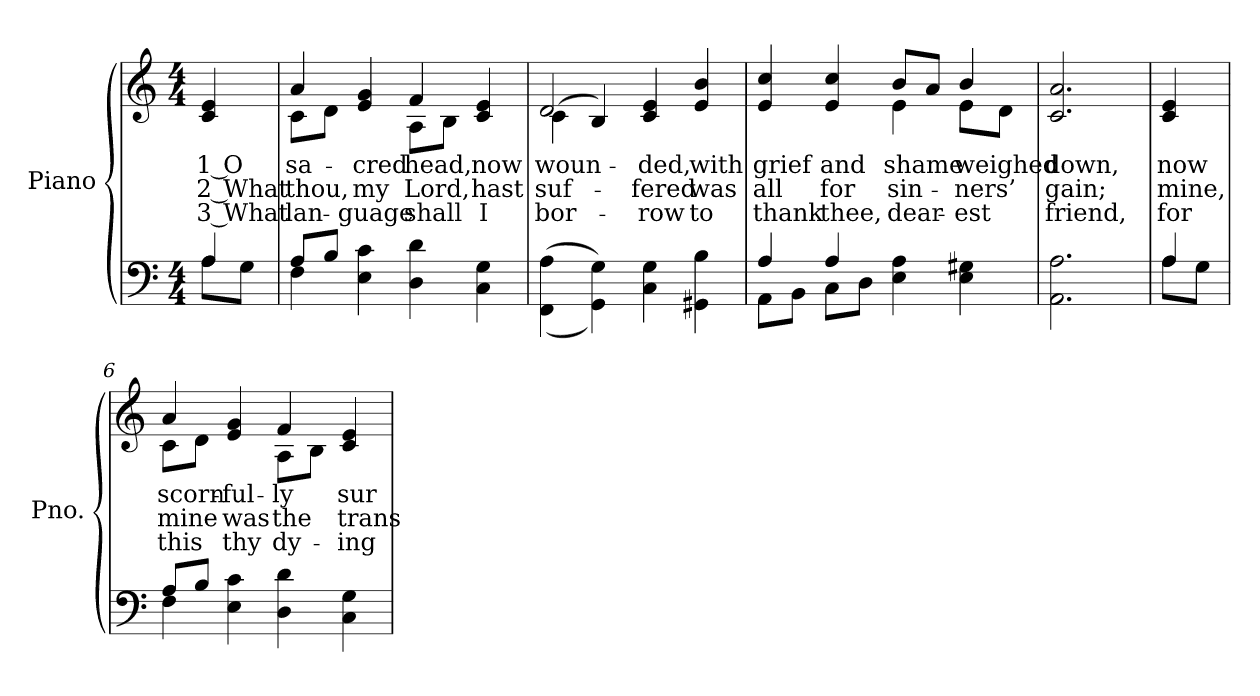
**kern	**kern	**text	**text	**text
*part2	*part1	*part1	*part1	*part1
*staff2	*staff1	*staff1	*staff1	*staff1
*I"Piano	*I"Piano	*	*	*
*I'Pno.	*I'Pno.	*	*	*
!!LO:PB:g=z
*clefF4	*clefG2	*	*	*
*k[]	*k[]	*	*	*
*C:	*C:	*	*	*
*M4/4	*M4/4	*	*	*
=	=	=	=	=
*^	*	*	*	*
!	!	!	!LO:LY:b:color=#000000	!LO:LY:b:color=#000000	!LO:LY:b:color=#000000
4Ai/	8Ai\L	4ci/ 4ei	1 O	2 What	3 What
.	8Gi\J	.	.	.	.
=1	=1	=1	=1	=1	=1
!	!	!	!LO:LY:b:color=#000000	!LO:LY:b:color=#000000	!LO:LY:b:color=#000000
*	*	*^	*	*	*
8Ai/L	4Fi\	4ai/	8ci\L	sa-	thou,	lan-
8Bi/J	.	.	8di\J	.	.	.
!	!	!	!	!LO:LY:b:color=#000000	!LO:LY:b:color=#000000	!LO:LY:b:color=#000000
4Ei\ 4ci	2.ryy	4ei/ 4gi	4ryy	-cred	my	-guage
!	!	!	!	!LO:LY:b:color=#000000	!LO:LY:b:color=#000000	!LO:LY:b:color=#000000
4Di\ 4di	.	4fi/	8Ai\L	head,	Lord,	shall
.	.	.	8Bi\J	.	.	.
!	!	!	!	!LO:LY:b:color=#000000	!LO:LY:b:color=#000000	!LO:LY:b:color=#000000
4Ci\ 4Gi	.	4ci/ 4ei	4ryy	now	hast	I
*v	*v	*	*	*	*	*
=2	=2	=2	=2	=2	=2
!	!	!	!LO:LY:b:color=#000000	!LO:LY:b:color=#000000	!LO:LY:b:color=#000000
((4FFi\ 4Ai	2di/	(4ci\	woun-	suf-	bor-
4GGi\ 4Gi))	.	4Bi/)	.	.	.
!	!	!	!LO:LY:b:color=#000000	!LO:LY:b:color=#000000	!LO:LY:b:color=#000000
4Ci\ 4Gi	4ci/ 4ei	2ryy	-ded,	-fered	-row
!	!	!	!LO:LY:b:color=#000000	!LO:LY:b:color=#000000	!LO:LY:b:color=#000000
4GG#Xi\ 4Bi	4ei/ 4bi	.	with	was	to
!!LO:LB:g=z	!!
=3	=3	=3	=3	=3	=3
*^	*	*	*	*	*
!	!	!	!	!LO:LY:b:color=#000000	!LO:LY:b:color=#000000	!LO:LY:b:color=#000000
4Ai/	8AAi\L	4ei/ 4cci	2ryy	grief	all	thank
.	8BBi\J	.	.	.	.	.
!	!	!	!	!LO:LY:b:color=#000000	!LO:LY:b:color=#000000	!LO:LY:b:color=#000000
4Ai/	8Ci\L	4ei/ 4cci	.	and	for	thee,
.	8Di\J	.	.	.	.	.
!	!	!	!	!LO:LY:b:color=#000000	!LO:LY:b:color=#000000	!LO:LY:b:color=#000000
4Ei\ 4Ai	2ryy	8bi/L	4ei\	shame	sin-	dear-
.	.	8ai/J	.	.	.	.
!	!	!	!	!LO:LY:b:color=#000000	!LO:LY:b:color=#000000	!LO:LY:b:color=#000000
4Ei\ 4G#Xi	.	4bi/	8ei\L	weighed	-ners’	-est
.	.	.	8di\J	.	.	.
*v	*v	*	*	*	*	*
*	*v	*v	*	*	*
=4	=4	=4	=4	=4
*	*^	*	*	*
!	!	!	!LO:LY:b:color=#000000	!LO:LY:b:color=#000000	!LO:LY:b:color=#000000
*	*v	*v	*	*	*
2.AAi\ 2.Ai	2.ci/ 2.ai	down,	gain;	friend,
=5	=5	=5	=5	=5
*^	*	*	*	*
!	!	!	!LO:LY:b:color=#000000	!LO:LY:b:color=#000000	!LO:LY:b:color=#000000
4Ai/	8Ai\L	4ci/ 4ei	now	mine,	for
.	8Gi\J	.	.	.	.
=6	=6	=6	=6	=6	=6
!	!	!	!LO:LY:b:color=#000000	!LO:LY:b:color=#000000	!LO:LY:b:color=#000000
*	*	*^	*	*	*
8Ai/L	4Fi\	4ai/	8ci\L	scorn-	mine	this
8Bi/J	.	.	8di\J	.	.	.
!	!	!	!	!LO:LY:b:color=#000000	!LO:LY:b:color=#000000	!LO:LY:b:color=#000000
4Ei\ 4ci	2.ryy	4ei/ 4gi	4ryy	-ful-	was	thy
!	!	!	!	!LO:LY:b:color=#000000	!LO:LY:b:color=#000000	!LO:LY:b:color=#000000
4Di\ 4di	.	4fi/	8Ai\L	-ly	the	dy-
.	.	.	8Bi\J	.	.	.
!	!	!	!	!LO:LY:b:color=#000000	!LO:LY:b:color=#000000	!LO:LY:b:color=#000000
4Ci\ 4Gi	.	4ci/ 4ei	4ryy	sur-	trans-	-ing
*v	*v	*	*	*	*	*
*	*v	*v	*	*	*
=	=	=	=	=
*-	*-	*-	*-	*-
